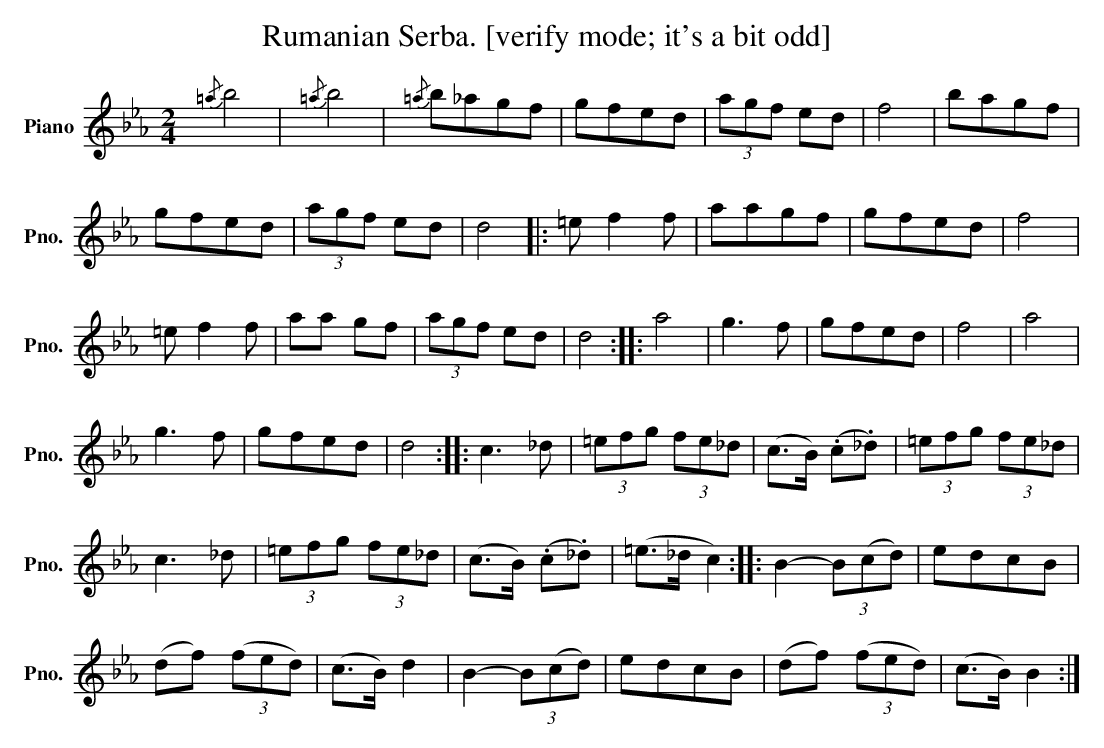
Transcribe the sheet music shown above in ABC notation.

X:1
T:Rumanian Serba. [verify mode; it's a bit odd]
L:1/8
M:2/4
K:Bbmix
V:1 treble nm="Piano" snm="Pno."
V:1
{/=a} b4 |{/=a} b4 |{/=a} b_agf | gfed | (3agf ed | f4 | bagf |$ gfed | (3agf ed | d4 |: =e f2 f | %11
 aagf | gfed | f4 |$ =e f2 f | aa gf | (3agf ed | d4 :: a4 | g3 f | gfed | f4 | a4 |$ g3 f | gfed | %25
 d4 :: c3 _d | (3=efg (3fe_d | (c>B) (.c._d) | (3=efg (3fe_d |$ c3 _d | (3=efg (3fe_d | %32
 (c>B) (.c._d) | (=e>_d c2) :: B2- (3B(cd) | edcB |$ (df) (3(fed) | (c>B) d2 | B2- (3B(cd) | edcB | %40
 (df) (3(fed) | (c>B) B2 :| %42
